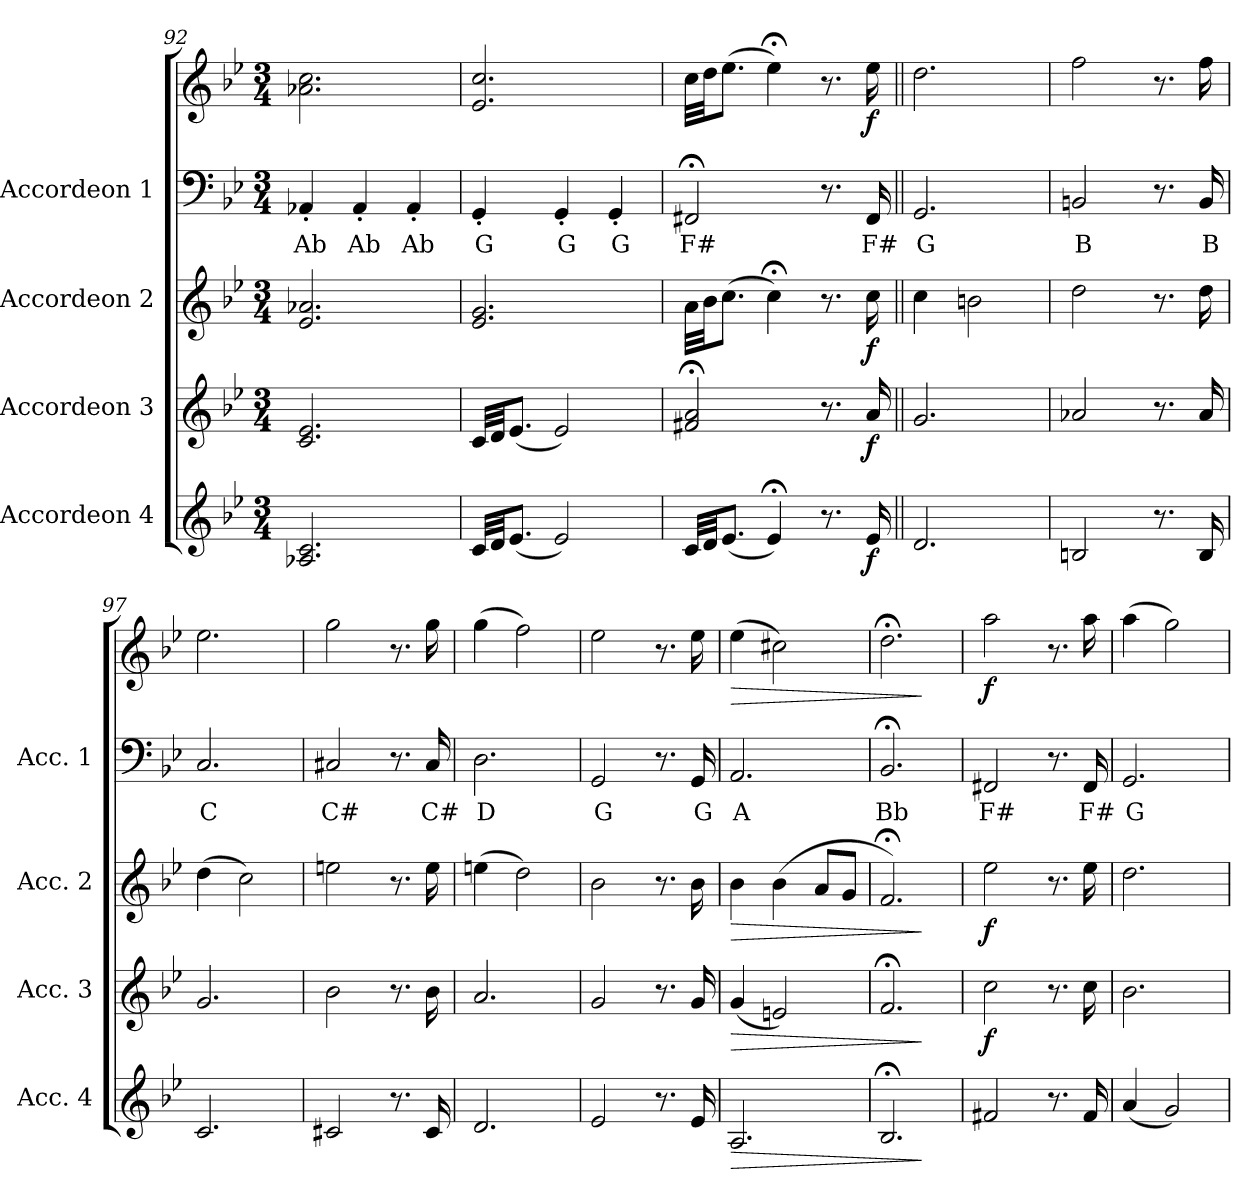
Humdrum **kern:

**kern	**dynam	**kern	**dynam	**kern	**dynam	**kern	**text	**kern	**dynam
*part4	*part4	*part3	*part3	*part2	*part2	*part1	*part1	*part1	*part1
*staff5	*staff5	*staff4	*staff4	*staff3	*staff3	*staff2	*staff2	*staff1	*staff1/2
*I"Accordeon 4	*	*I"Accordeon 3	*	*I"Accordeon 2	*	*I"Accordeon 1	*	*	*
*I'Acc. 4	*	*I'Acc. 3	*	*I'Acc. 2	*	*I'Acc. 1	*	*	*
*clefG2	*	*clefG2	*	*clefG2	*	*clefF4	*	*clefG2	*
*k[b-e-]	*	*k[b-e-]	*	*k[b-e-]	*	*k[b-e-]	*	*k[b-e-]	*
*M3/4	*	*M3/4	*	*M3/4	*	*M3/4	*	*M3/4	*
=92	=92	=92	=92	=92	=92	=92	=92	=92	=92
2.A-X/ 2.c/	.	2.c/ 2.e-/	.	2.e-/ 2.a-X/	.	4AA-X'/	Ab	2.a-X\ 2.cc\	.
.	.	.	.	.	.	4AA-'/	Ab	.	.
.	.	.	.	.	.	4AA-'/	Ab	.	.
=93	=93	=93	=93	=93	=93	=93	=93	=93	=93
32c/LLL	.	32c/LLL	.	2.e-/ 2.g/	.	4GG'/	G	2.e-/ 2.cc/	.
32d/JJ	.	32d/JJ	.	.	.	.	.	.	.
(8.e-/J	.	(8.e-/J	.	.	.	.	.	.	.
2e-/)	.	2e-/)	.	.	.	4GG'/	G	.	.
.	.	.	.	.	.	4GG'/	G	.	.
=94	=94	=94	=94	=94	=94	=94	=94	=94	=94
32c/LLL	.	2f#X/;< 2a/;<	.	32a\LLL	.	2FF#X;</	F#	32cc\LLL	.
32d/JJ	.	.	.	32b-\JJ	.	.	.	32dd\JJ	.
(8.e-/J	.	.	.	(8.cc\J	.	.	.	(8.ee-\J	.
4e-;</)	.	.	.	4cc;<\)	.	.	.	4ee-;<\)	.
8.r	.	8.r	.	8.r	.	8.r	.	8.r	.
!	!LO:DY:b	!	!LO:DY:b	!	!LO:DY:b	!	!	!	!LO:DY:b
16e-/	f	16a/	f	16cc\	f	16FF#/	F#	16ee-\	f
=95||	=95||	=95||	=95||	=95||	=95||	=95||	=95||	=95||	=95||
2.d/	.	2.g/	.	4cc\	.	2.GG/	G	2.dd\	.
.	.	.	.	2bn\	.	.	.	.	.
!!LO:LB:g=z
=96	=96	=96	=96	=96	=96	=96	=96	=96	=96
2Bn/	.	2a-X/	.	2dd\	.	2BBn/	B	2ff\	.
8.r	.	8.r	.	8.r	.	8.r	.	8.r	.
16B/	.	16a-/	.	16dd\	.	16BB/	B	16ff\	.
=97	=97	=97	=97	=97	=97	=97	=97	=97	=97
2.c/	.	2.g/	.	(4dd\	.	2.C/	C	2.ee-\	.
.	.	.	.	2cc\)	.	.	.	.	.
=98	=98	=98	=98	=98	=98	=98	=98	=98	=98
2c#X/	.	2b-\	.	2een\	.	2C#X/	C#	2gg\	.
8.r	.	8.r	.	8.r	.	8.r	.	8.r	.
16c#/	.	16b-\	.	16ee\	.	16C#/	C#	16gg\	.
=99	=99	=99	=99	=99	=99	=99	=99	=99	=99
2.d/	.	2.a/	.	(4een\	.	2.D\	D	(4gg\	.
.	.	.	.	2dd\)	.	.	.	2ff\)	.
=100	=100	=100	=100	=100	=100	=100	=100	=100	=100
2e-/	.	2g/	.	2b-\	.	2GG/	G	2ee-\	.
8.r	.	8.r	.	8.r	.	8.r	.	8.r	.
16e-/	.	16g/	.	16b-\	.	16GG/	G	16ee-\	.
=101	=101	=101	=101	=101	=101	=101	=101	=101	=101
!	!LO:HP:b	!	!LO:HP:b	!	!LO:HP:b	!	!	!	!LO:HP:b
2.A/	>	(4g/	>	4b-\	>	2.AA/	A	(4ee-\	>
.	.	2en/)	.	(4b-\	.	.	.	2cc#X\)	.
.	.	.	.	8a/L	.	.	.	.	.
.	.	.	.	8g/J	.	.	.	.	.
=102	=102	=102	=102	=102	=102	=102	=102	=102	=102
2.B-;</	.	2.f;</	.	2.f;</)	.	2.BB-;</	Bb	2.dd;<\	.
.	]	.	]	.	]	.	.	.	]
=103	=103	=103	=103	=103	=103	=103	=103	=103	=103
!	!	!	!LO:DY:b	!	!LO:DY:b	!	!	!	!LO:DY:b
2f#X/	.	2cc\	f	2ee-\	f	2FF#X/	F#	2aa\	f
8.r	.	8.r	.	8.r	.	8.r	.	8.r	.
16f#/	.	16cc\	.	16ee-\	.	16FF#/	F#	16aa\	.
=104	=104	=104	=104	=104	=104	=104	=104	=104	=104
(4a/	.	2.b-\	.	2.dd\	.	2.GG/	G	(4aa\	.
2g/)	.	.	.	.	.	.	.	2gg\)	.
=	=	=	=	=	=	=	=	=	=
*-	*-	*-	*-	*-	*-	*-	*-	*-	*-
